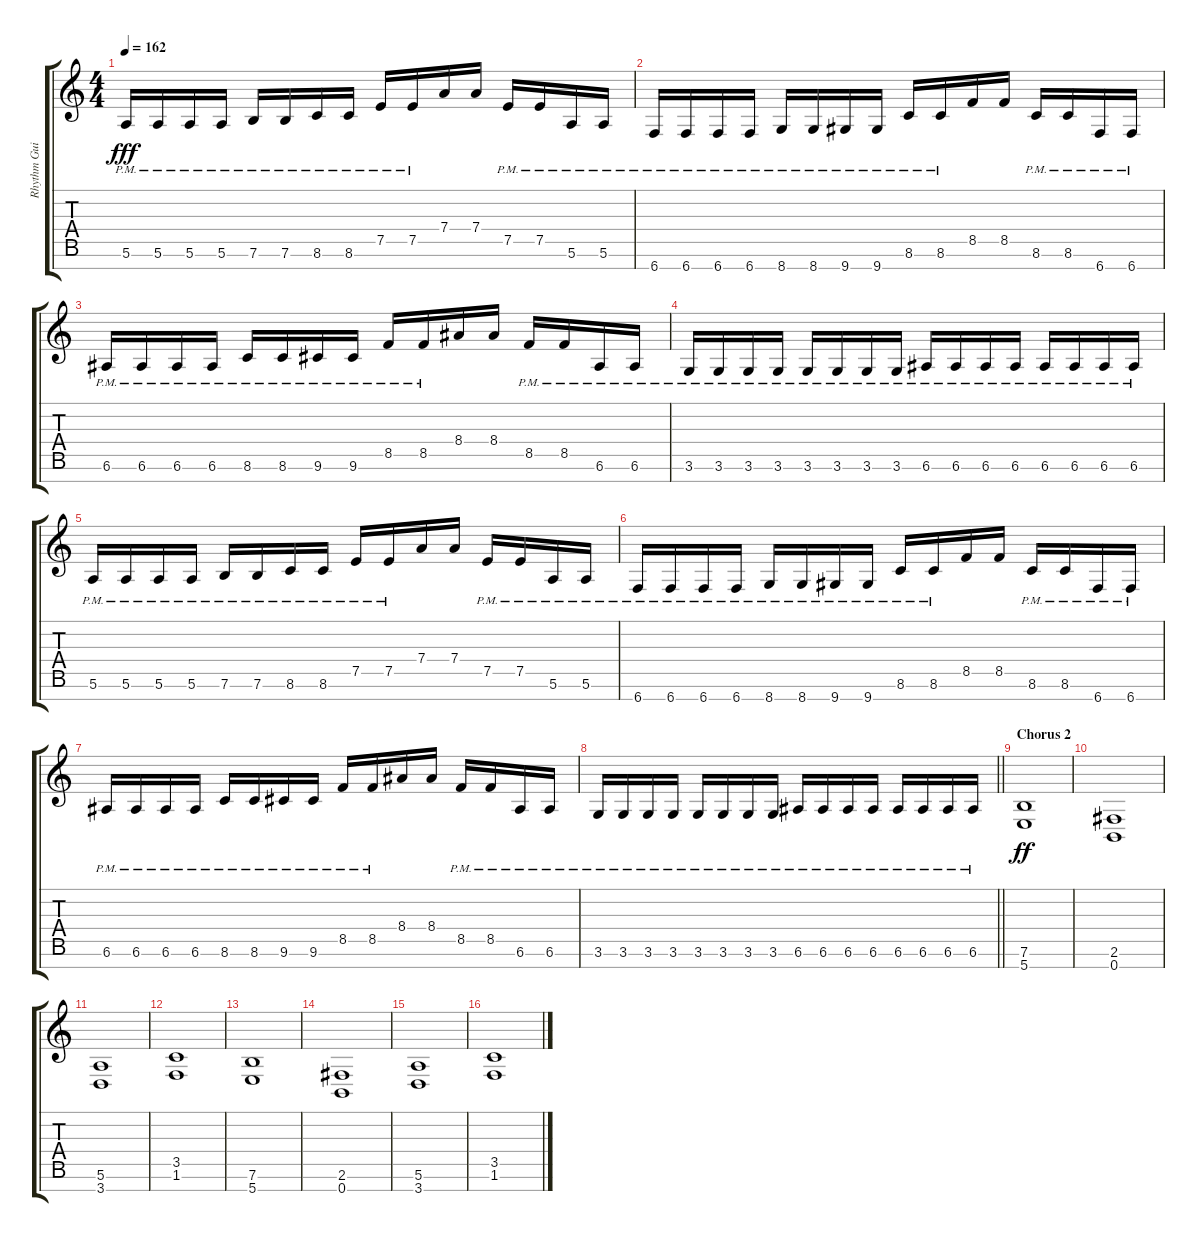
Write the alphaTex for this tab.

\track ("Rhythm Guitar 1" "Rhythm Gui") {instrument distortionguitar}
\staff {score tabs}
\tuning (E4 B3 G3 D3 A2 E2 B1) {hide}
\ts (4 4)
\tempo 162
\clef g2
\ks c
5.6{pm}.16{dy fff} 5.6{pm}.16 5.6{pm}.16 5.6{pm}.16 7.6{pm}.16 7.6{pm}.16 8.6{pm}.16 8.6{pm}.16 7.5{pm}.16 7.5{pm}.16 7.4.16 7.4.16 7.5{pm}.16 7.5{pm}.16 5.6{pm}.16 5.6{pm}.16 |
6.7{pm}.16 6.7{pm}.16 6.7{pm}.16 6.7{pm}.16 8.7{pm}.16 8.7{pm}.16 9.7{pm}.16 9.7{pm}.16 8.6{pm}.16 8.6{pm}.16 8.5.16 8.5.16 8.6{pm}.16 8.6{pm}.16 6.7{pm}.16 6.7{pm}.16 |
6.6{pm}.16 6.6{pm}.16 6.6{pm}.16 6.6{pm}.16 8.6{pm}.16 8.6{pm}.16 9.6{pm}.16 9.6{pm}.16 8.5{pm}.16 8.5{pm}.16 8.4.16 8.4.16 8.5{pm}.16 8.5{pm}.16 6.6{pm}.16 6.6{pm}.16 |
3.6{pm}.16 3.6{pm}.16 3.6{pm}.16 3.6{pm}.16 3.6{pm}.16 3.6{pm}.16 3.6{pm}.16 3.6{pm}.16 6.6{pm}.16 6.6{pm}.16 6.6{pm}.16 6.6{pm}.16 6.6{pm}.16 6.6{pm}.16 6.6{pm}.16 6.6{pm}.16 |
5.6{pm}.16 5.6{pm}.16 5.6{pm}.16 5.6{pm}.16 7.6{pm}.16 7.6{pm}.16 8.6{pm}.16 8.6{pm}.16 7.5{pm}.16 7.5{pm}.16 7.4.16 7.4.16 7.5{pm}.16 7.5{pm}.16 5.6{pm}.16 5.6{pm}.16 |
6.7{pm}.16 6.7{pm}.16 6.7{pm}.16 6.7{pm}.16 8.7{pm}.16 8.7{pm}.16 9.7{pm}.16 9.7{pm}.16 8.6{pm}.16 8.6{pm}.16 8.5.16 8.5.16 8.6{pm}.16 8.6{pm}.16 6.7{pm}.16 6.7{pm}.16 |
6.6{pm}.16 6.6{pm}.16 6.6{pm}.16 6.6{pm}.16 8.6{pm}.16 8.6{pm}.16 9.6{pm}.16 9.6{pm}.16 8.5{pm}.16 8.5{pm}.16 8.4.16 8.4.16 8.5{pm}.16 8.5{pm}.16 6.6{pm}.16 6.6{pm}.16 |
\barLineRight lightlight
3.6{pm}.16 3.6{pm}.16 3.6{pm}.16 3.6{pm}.16 3.6{pm}.16 3.6{pm}.16 3.6{pm}.16 3.6{pm}.16 6.6{pm}.16 6.6{pm}.16 6.6{pm}.16 6.6{pm}.16 6.6{pm}.16 6.6{pm}.16 6.6{pm}.16 6.6{pm}.16 |
\section ("" "Chorus 2")
(7.6 5.7).1{dy ff} |
(2.6 0.7).1 |
(5.6 3.7).1 |
(3.5 1.6).1 |
(7.6 5.7).1 |
(2.6 0.7).1 |
(5.6 3.7).1 |
(3.5 1.6).1
